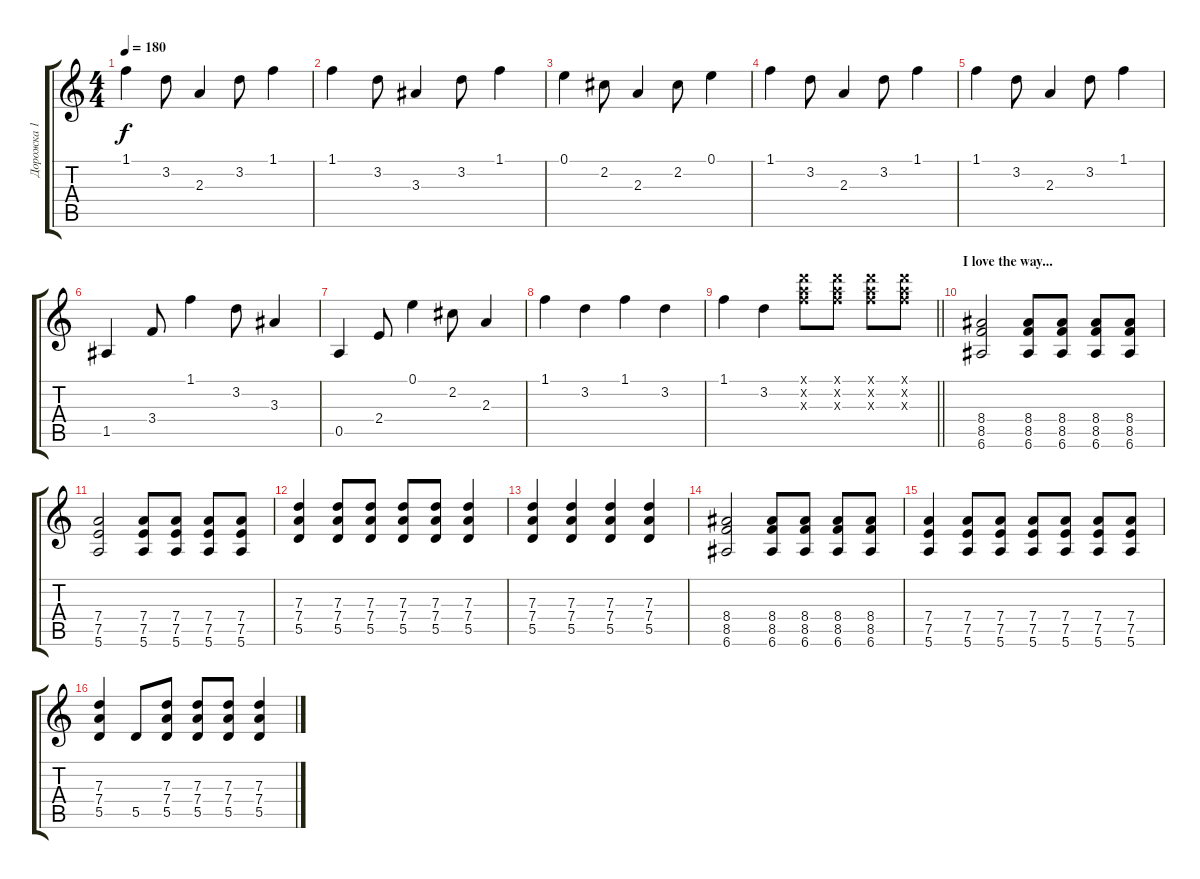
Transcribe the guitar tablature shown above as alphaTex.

\track ("Дорожка 1" "Дорожка 1") {instrument acousticguitarsteel}
\staff {score tabs}
\tuning (E4 B3 G3 D3 A2 E2) {hide}
\ts (4 4)
\tempo 180
\clef g2
\ks c
1.1.4{dy f} 3.2.8 2.3.4 3.2.8 1.1.4 |
1.1.4 3.2.8 3.3.4 3.2.8 1.1.4 |
0.1.4 2.2.8 2.3.4 2.2.8 0.1.4 |
1.1.4 3.2.8 2.3.4 3.2.8 1.1.4 |
1.1.4 3.2.8 2.3.4 3.2.8 1.1.4 |
1.5.4 3.4.8 1.1.4 3.2.8 3.3.4 |
0.5.4 2.4.8 0.1.4 2.2.8 2.3.4 |
1.1.4 3.2.4 1.1.4 3.2.4 |
\barLineRight lightlight
1.1.4 3.2.4 (10.1{x} 10.2{x} 10.3{x}).8{volume 16 instrument distortionguitar} (10.1{x} 10.2{x} 10.3{x}).8 (10.1{x} 10.2{x} 10.3{x}).8 (10.1{x} 10.2{x} 10.3{x}).8 |
\section ("" "I love the way...")
(8.4 8.5 6.6).2 (8.4 8.5 6.6).8 (8.4 8.5 6.6).8 (8.4 8.5 6.6).8 (8.4 8.5 6.6).8 |
(7.4 7.5 5.6).2 (7.4 7.5 5.6).8 (7.4 7.5 5.6).8 (7.4 7.5 5.6).8 (7.4 7.5 5.6).8 |
(7.3 7.4 5.5).4 (7.3 7.4 5.5).8 (7.3 7.4 5.5).8 (7.3 7.4 5.5).8 (7.3 7.4 5.5).8 (7.3 7.4 5.5).4 |
(7.3 7.4 5.5).4 (7.3 7.4 5.5).4 (7.3 7.4 5.5).4 (7.3 7.4 5.5).4 |
(8.4 8.5 6.6).2 (8.4 8.5 6.6).8 (8.4 8.5 6.6).8 (8.4 8.5 6.6).8 (8.4 8.5 6.6).8 |
(7.4 7.5 5.6).4 (7.4 7.5 5.6).8 (7.4 7.5 5.6).8 (7.4 7.5 5.6).8 (7.4 7.5 5.6).8 (7.4 7.5 5.6).8 (7.4 7.5 5.6).8 |
(7.3 7.4 5.5).4 5.5.8 (7.3 7.4 5.5).8 (7.3 7.4 5.5).8 (7.3 7.4 5.5).8 (7.3 7.4 5.5).4
